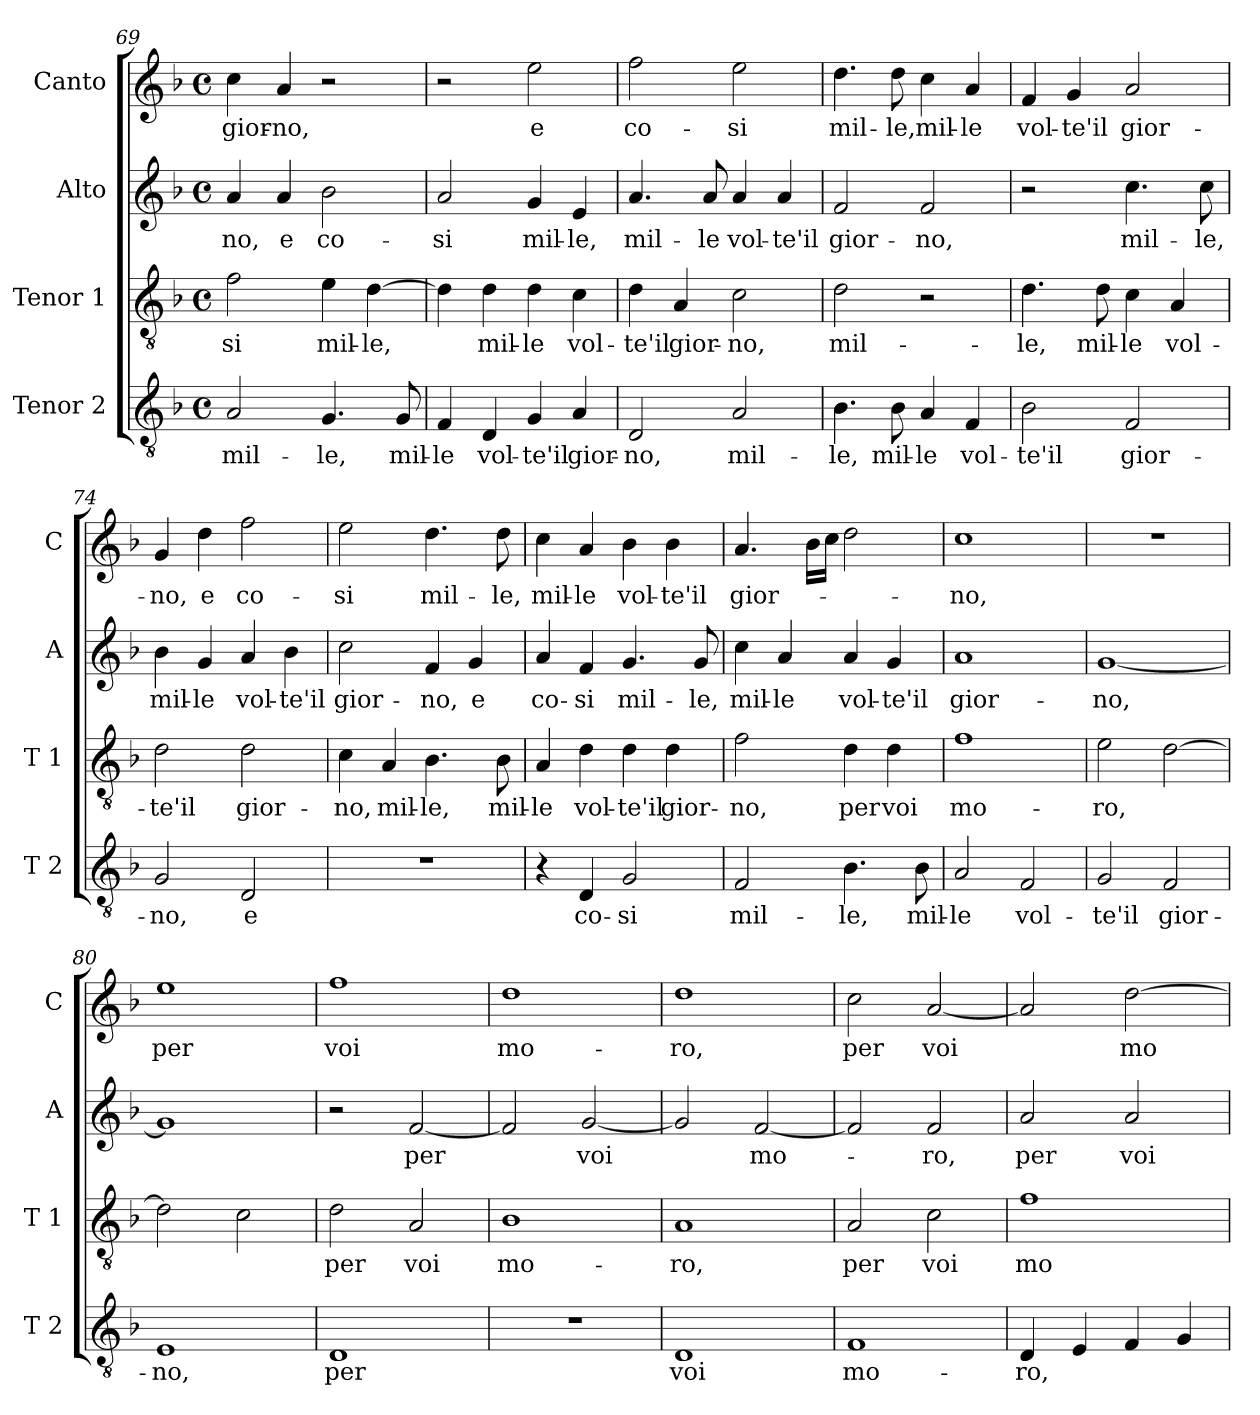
**kern	**text	**kern	**text	**kern	**text	**kern	**text
*part4	*part4	*part3	*part3	*part2	*part2	*part1	*part1
*staff4	*staff4	*staff3	*staff3	*staff2	*staff2	*staff1	*staff1
*I"Tenor 2	*	*I"Tenor 1	*	*I"Alto	*	*I"Canto	*
*I'T 2	*	*I'T 1	*	*I'A	*	*I'C	*
*clefGv2	*	*clefGv2	*	*clefG2	*	*clefG2	*
*k[b-]	*	*k[b-]	*	*k[b-]	*	*k[b-]	*
*F:	*	*F:	*	*F:	*	*F:	*
*M4/4	*	*M4/4	*	*M4/4	*	*M4/4	*
*met(c)	*	*met(c)	*	*met(c)	*	*met(c)	*
=69	=69	=69	=69	=69	=69	=69	=69
!	!LO:LY:b	!	!LO:LY:b	!	!LO:LY:b	!	!LO:LY:b
2A/	mil-	2f\	-si	4a/	-no,	4cc\	gior-
!	!	!	!	!	!LO:LY:b	!	!LO:LY:b
.	.	.	.	4a/	e	4a/	-no,
!	!LO:LY:b	!	!LO:LY:b	!	!LO:LY:b	!	!
4.G/	-le,	4e\	mil-	2b-\	co-	2r	.
!	!	!	!LO:LY:b	!	!	!	!
.	.	[4d\	-le,	.	.	.	.
!	!LO:LY:b	!	!	!	!	!	!
8G/	mil-	.	.	.	.	.	.
=70	=70	=70	=70	=70	=70	=70	=70
!	!LO:LY:b	!	!	!	!LO:LY:b	!	!
4F/	-le	4d\]	.	2a/	-si	2r	.
!	!LO:LY:b	!	!LO:LY:b	!	!	!	!
4D/	vol-	4d\	mil-	.	.	.	.
!	!LO:LY:b	!	!LO:LY:b	!	!LO:LY:b	!	!LO:LY:b
4G/	-te'il	4d\	-le	4g/	mil-	2ee\	e
!	!LO:LY:b	!	!LO:LY:b	!	!LO:LY:b	!	!
4A/	gior-	4c\	vol-	4e/	-le,	.	.
=71	=71	=71	=71	=71	=71	=71	=71
!	!LO:LY:b	!	!LO:LY:b	!	!LO:LY:b	!	!LO:LY:b
2D/	-no,	4d\	-te'il	4.a/	mil-	2ff\	co-
!	!	!	!LO:LY:b	!	!	!	!
.	.	4A/	gior-	.	.	.	.
!	!	!	!	!	!LO:LY:b	!	!
.	.	.	.	8a/	-le	.	.
!	!LO:LY:b	!	!LO:LY:b	!	!LO:LY:b	!	!LO:LY:b
2A/	mil-	2c\	-no,	4a/	vol-	2ee\	-si
!	!	!	!	!	!LO:LY:b	!	!
.	.	.	.	4a/	-te'il	.	.
=72	=72	=72	=72	=72	=72	=72	=72
!	!LO:LY:b	!	!LO:LY:b	!	!LO:LY:b	!	!LO:LY:b
4.B-\	-le,	2d\	mil-	2f/	gior-	4.dd\	mil-
!	!LO:LY:b	!	!	!	!	!	!LO:LY:b
8B-\	mil-	.	.	.	.	8dd\	-le,
!	!LO:LY:b	!	!	!	!LO:LY:b	!	!LO:LY:b
4A/	-le	2r	.	2f/	-no,	4cc\	mil-
!	!LO:LY:b	!	!	!	!	!	!LO:LY:b
4F/	vol-	.	.	.	.	4a/	-le
!!LO:LB:g=z
=73	=73	=73	=73	=73	=73	=73	=73
!	!LO:LY:b	!	!LO:LY:b	!	!	!	!LO:LY:b
2B-\	-te'il	4.d\	-le,	2r	.	4f/	vol-
!	!	!	!	!	!	!	!LO:LY:b
.	.	.	.	.	.	4g/	-te'il
!	!	!	!LO:LY:b	!	!	!	!
.	.	8d\	mil-	.	.	.	.
!	!LO:LY:b	!	!LO:LY:b	!	!LO:LY:b	!	!LO:LY:b
2F/	gior-	4c\	-le	4.cc\	mil-	2a/	gior-
!	!	!	!LO:LY:b	!	!	!	!
.	.	4A/	vol-	.	.	.	.
!	!	!	!	!	!LO:LY:b	!	!
.	.	.	.	8cc\	-le,	.	.
=74	=74	=74	=74	=74	=74	=74	=74
!	!LO:LY:b	!	!LO:LY:b	!	!LO:LY:b	!	!LO:LY:b
2G/	-no,	2d\	-te'il	4b-\	mil-	4g/	-no,
!	!	!	!	!	!LO:LY:b	!	!LO:LY:b
.	.	.	.	4g/	-le	4dd\	e
!	!LO:LY:b	!	!LO:LY:b	!	!LO:LY:b	!	!LO:LY:b
2D/	e	2d\	gior-	4a/	vol-	2ff\	co-
!	!	!	!	!	!LO:LY:b	!	!
.	.	.	.	4b-\	-te'il	.	.
=75	=75	=75	=75	=75	=75	=75	=75
!	!	!	!LO:LY:b	!	!LO:LY:b	!	!LO:LY:b
1r	.	4c\	-no,	2cc\	gior-	2ee\	-si
!	!	!	!LO:LY:b	!	!	!	!
.	.	4A/	mil-	.	.	.	.
!	!	!	!LO:LY:b	!	!LO:LY:b	!	!LO:LY:b
.	.	4.B-\	-le,	4f/	-no,	4.dd\	mil-
!	!	!	!	!	!LO:LY:b	!	!
.	.	.	.	4g/	e	.	.
!	!	!	!LO:LY:b	!	!	!	!LO:LY:b
.	.	8B-\	mil-	.	.	8dd\	-le,
=76	=76	=76	=76	=76	=76	=76	=76
!	!	!	!LO:LY:b	!	!LO:LY:b	!	!LO:LY:b
4r	.	4A/	-le	4a/	co-	4cc\	mil-
!	!LO:LY:b	!	!LO:LY:b	!	!LO:LY:b	!	!LO:LY:b
4D/	co-	4d\	vol-	4f/	-si	4a/	-le
!	!LO:LY:b	!	!LO:LY:b	!	!LO:LY:b	!	!LO:LY:b
2G/	-si	4d\	-te'il	4.g/	mil-	4b-\	vol-
!	!	!	!LO:LY:b	!	!	!	!LO:LY:b
.	.	4d\	gior-	.	.	4b-\	-te'il
!	!	!	!	!	!LO:LY:b	!	!
.	.	.	.	8g/	-le,	.	.
=77	=77	=77	=77	=77	=77	=77	=77
!	!LO:LY:b	!	!LO:LY:b	!	!LO:LY:b	!	!LO:LY:b
2F/	mil-	2f\	-no,	4cc\	mil-	4.a/	gior-
!	!	!	!	!	!LO:LY:b	!	!
.	.	.	.	4a/	-le	.	.
.	.	.	.	.	.	16b-\LL	.
.	.	.	.	.	.	16cc\JJ	.
!	!LO:LY:b	!	!LO:LY:b	!	!LO:LY:b	!	!
4.B-\	-le,	4d\	per	4a/	vol-	2dd\	.
!	!	!	!LO:LY:b	!	!LO:LY:b	!	!
.	.	4d\	voi	4g/	-te'il	.	.
!	!LO:LY:b	!	!	!	!	!	!
8B-\	mil-	.	.	.	.	.	.
=78	=78	=78	=78	=78	=78	=78	=78
!	!LO:LY:b	!	!LO:LY:b	!	!LO:LY:b	!	!LO:LY:b
2A/	-le	1f	mo-	1a	gior-	1cc	-no,
!	!LO:LY:b	!	!	!	!	!	!
2F/	vol-	.	.	.	.	.	.
!!LO:LB:g=z
=79	=79	=79	=79	=79	=79	=79	=79
!	!LO:LY:b	!	!LO:LY:b	!	!LO:LY:b	!	!
2G/	-te'il	2e\	-ro,	[1g	-no,	1r	.
!	!LO:LY:b	!	!	!	!	!	!
2F/	gior-	[2d\	.	.	.	.	.
=80	=80	=80	=80	=80	=80	=80	=80
!	!LO:LY:b	!	!	!	!	!	!LO:LY:b
1E	-no,	2d\]	.	1g]	.	1ee	per
.	.	2c\	.	.	.	.	.
=81	=81	=81	=81	=81	=81	=81	=81
!	!LO:LY:b	!	!LO:LY:b	!	!	!	!LO:LY:b
1D	per	2d\	per	2r	.	1ff	voi
!	!	!	!LO:LY:b	!	!LO:LY:b	!	!
.	.	2A/	voi	[2f/	per	.	.
=82	=82	=82	=82	=82	=82	=82	=82
!	!	!	!LO:LY:b	!	!	!	!LO:LY:b
1r	.	1B-	mo-	2f/]	.	1dd	mo-
!	!	!	!	!	!LO:LY:b	!	!
.	.	.	.	[2g/	voi	.	.
=83	=83	=83	=83	=83	=83	=83	=83
!	!LO:LY:b	!	!LO:LY:b	!	!	!	!LO:LY:b
1D	voi	1A	-ro,	2g/]	.	1dd	-ro,
!	!	!	!	!	!LO:LY:b	!	!
.	.	.	.	[2f/	mo-	.	.
=84	=84	=84	=84	=84	=84	=84	=84
!	!LO:LY:b	!	!LO:LY:b	!	!	!	!LO:LY:b
1F	mo-	2A/	per	2f/]	.	2cc\	per
!	!	!	!LO:LY:b	!	!LO:LY:b	!	!LO:LY:b
.	.	2c\	voi	2f/	-ro,	[2a/	voi
!!LO:PB:g=z
=85	=85	=85	=85	=85	=85	=85	=85
!	!LO:LY:b	!	!LO:LY:b	!	!LO:LY:b	!	!
4D/	-ro,	1f	mo-	2a/	per	2a/]	.
4E/	.	.	.	.	.	.	.
!	!	!	!	!	!LO:LY:b	!	!LO:LY:b
4F/	.	.	.	2a/	voi	[2dd\	mo-
4G/	.	.	.	.	.	.	.
=	=	=	=	=	=	=	=
*-	*-	*-	*-	*-	*-	*-	*-
